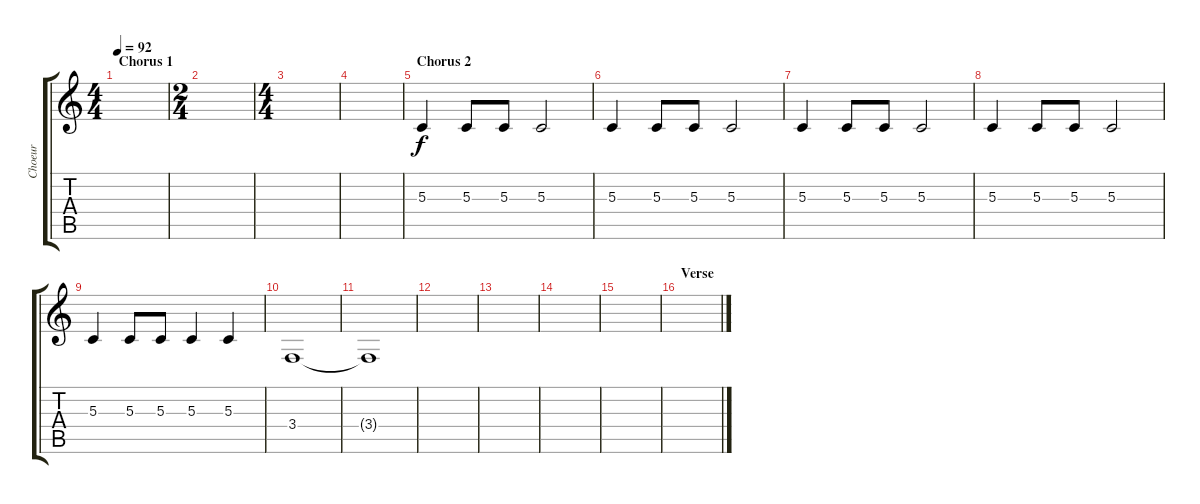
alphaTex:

\track ("Choeur" "Choeur") {instrument voiceoohs}
\staff {score tabs}
\tuning (E4 B3 G3 D3 A2 E2) {hide}
\ts (4 4)
\section ("" "Chorus 1")
\tempo 92
\clef g2
\ks c
|
\ts (2 4)
|
\ts (4 4)
|
|
\section ("" "Chorus 2")
5.3.4 5.3.8 5.3.8 5.3.2 |
5.3.4 5.3.8 5.3.8 5.3.2 |
5.3.4 5.3.8 5.3.8 5.3.2 |
5.3.4 5.3.8 5.3.8 5.3.2 |
5.3.4 5.3.8 5.3.8 5.3.4 5.3.4 |
3.4.1 |
3.4{t}.1 |
\section ("" "")
|
|
|
|
\section ("" "Verse")
